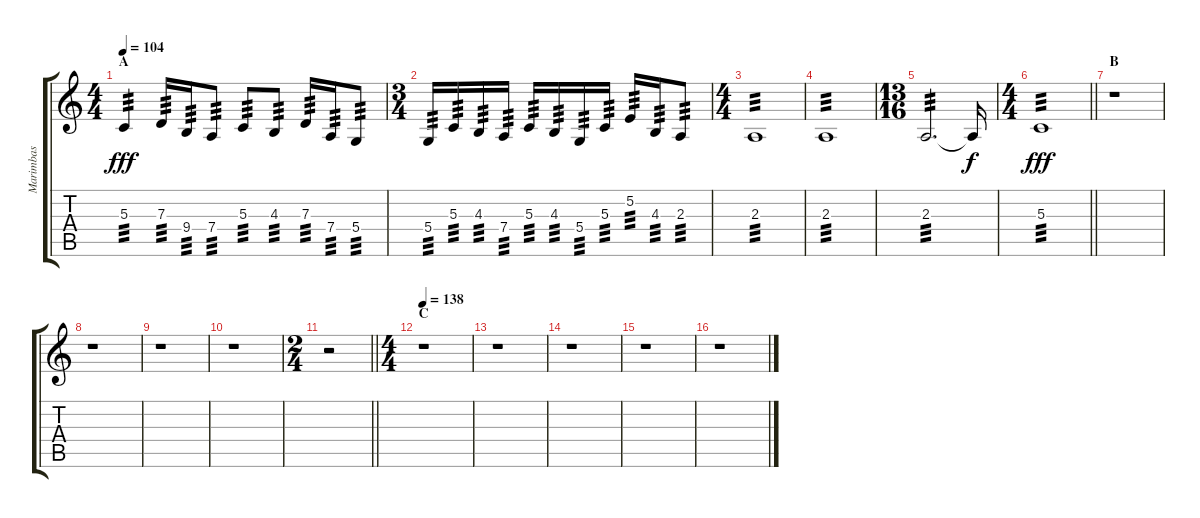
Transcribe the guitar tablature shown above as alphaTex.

\track ("Marimbas" "Marimbas") {instrument marimba}
\staff {score tabs}
\tuning (E4 B3 G3 D3 A2 E2) {hide}
\ts (4 4)
\section ("" "A")
\tempo 104
\clef g2
\ks c
5.3.4{tp 3 dy fff instrument marimba} 7.3.16{tp 3} 9.4.16{tp 3} 7.4.8{tp 3} 5.3.8{tp 3} 4.3.8{tp 3} 7.3.16{tp 3} 7.4.16{tp 3} 5.4.8{tp 3} |
\ts (3 4)
5.4.16{tp 3} 5.3.16{tp 3} 4.3.16{tp 3} 7.4.16{tp 3} 5.3.16{tp 3} 4.3.16{tp 3} 5.4.16{tp 3} 5.3.16{tp 3} 5.2.16{tp 3} 4.3.16{tp 3} 2.3.8{tp 3} |
\ts (4 4)
2.3.1{tp 3} |
2.3.1{tp 3} |
\ts (13 16)
2.3.2{d tp 3} 2.3{t}.16{dy f} |
\ts (4 4)
\barLineRight lightlight
5.3.1{tp 3 dy fff} |
\section ("" "B")
r.1 |
r.1 |
r.1 |
r.1 |
\ts (2 4)
\barLineRight lightlight
r.2 |
\ts (4 4)
\section ("" "C")
\tempo 138
r.1 |
r.1 |
r.1 |
r.1 |
r.1
